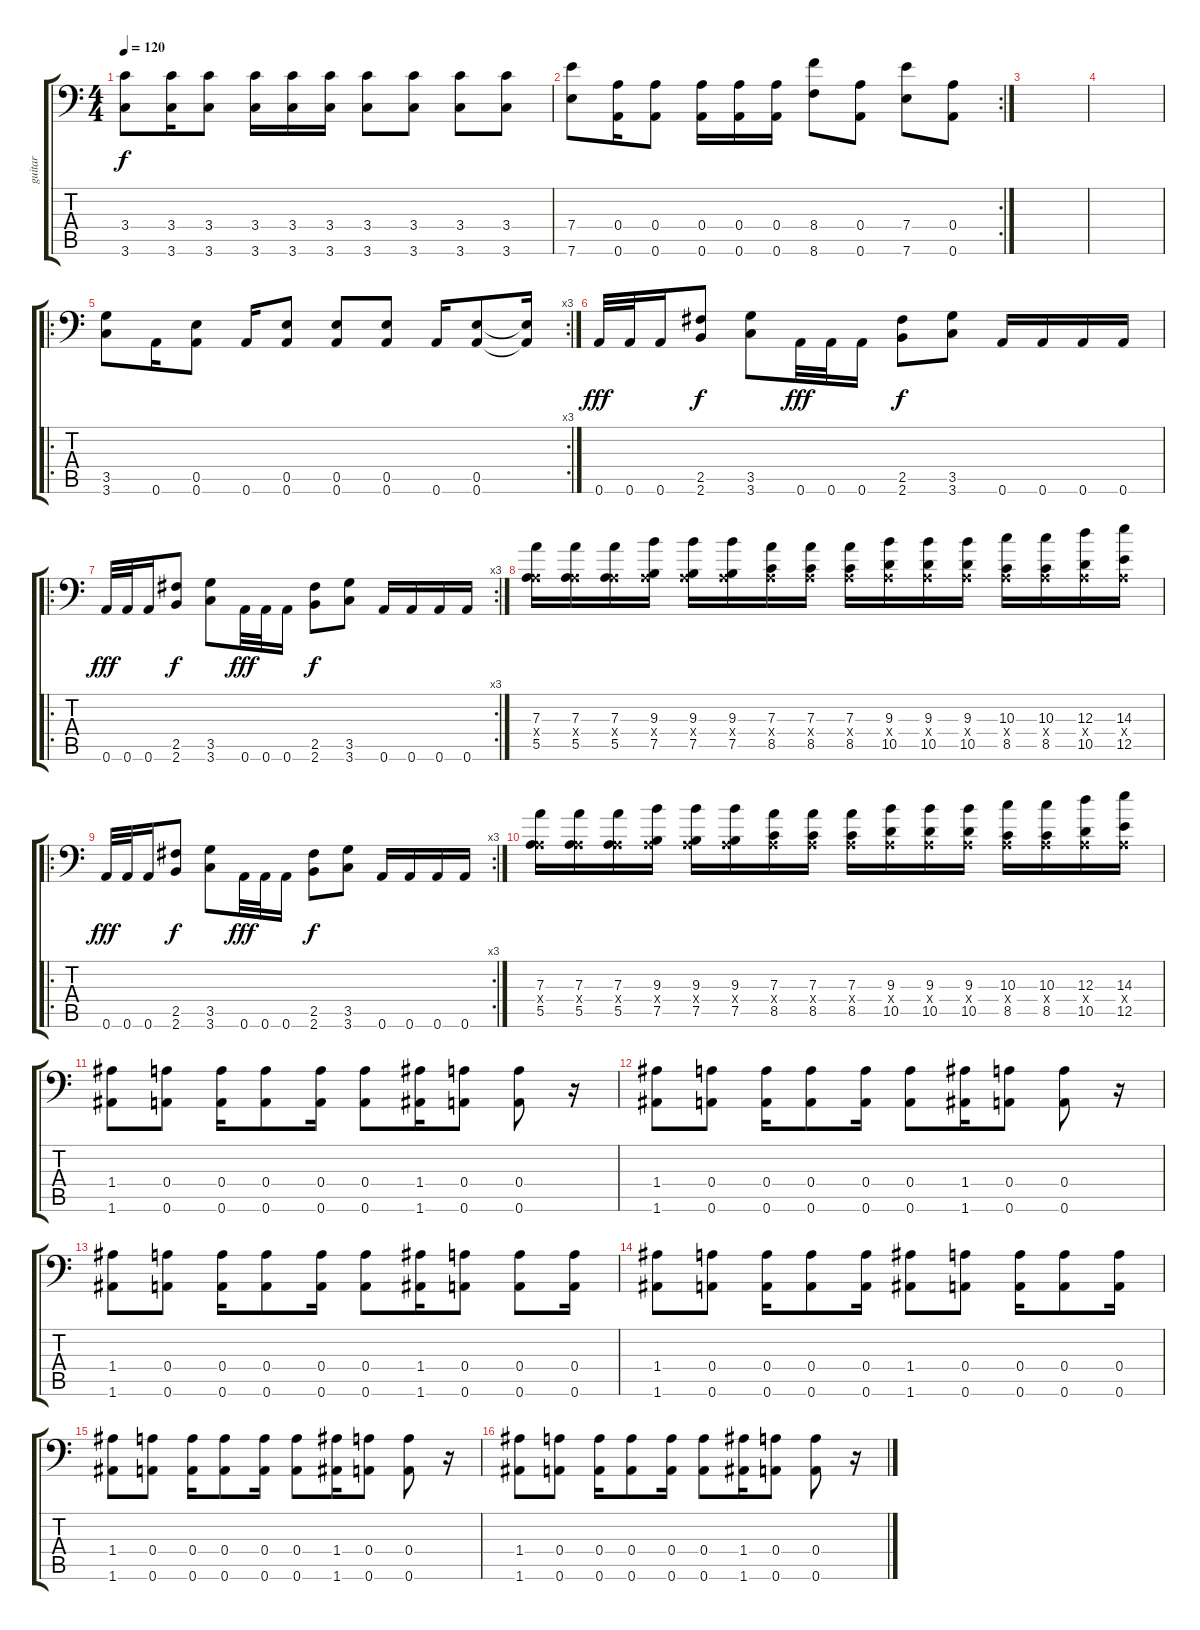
\track ("guitar" "guitar") {instrument overdrivenguitar}
\staff {score tabs}
\tuning (B3 Gb3 D3 A2 E2 A1) {hide}
\ts (4 4)
\tempo 120
\clef f4
\ks c
(3.4 3.6).8{dy f} (3.4 3.6).16 (3.4 3.6).8 (3.4 3.6).16 (3.4 3.6).16 (3.4 3.6).16 (3.4 3.6).8 (3.4 3.6).8 (3.4 3.6).8 (3.4 3.6).8 |
\rc 2
(7.4 7.6).8 (0.4 0.6).16 (0.4 0.6).8 (0.4 0.6).16 (0.4 0.6).16 (0.4 0.6).16 (8.4 8.6).8 (0.4 0.6).8 (7.4 7.6).8 (0.4 0.6).8 |
|
|
\ro
\rc 3
(3.5 3.6).8 0.6.16 (0.5 0.6).8 0.6.16 (0.5 0.6).8 (0.5 0.6).8 (0.5 0.6).8 0.6.16 (0.5 0.6).8 (0.5{t} 0.6{t}).16 |
0.6.32{dy fff} 0.6.32 0.6.16 (2.5 2.6).8{dy f} (3.5 3.6).8 0.6.32{dy fff} 0.6.32 0.6.16 (2.5 2.6).8{dy f} (3.5 3.6).8 0.6.16 0.6.16 0.6.16 0.6.16 |
\ro
\rc 3
0.6.32{dy fff} 0.6.32 0.6.16 (2.5 2.6).8{dy f} (3.5 3.6).8 0.6.32{dy fff} 0.6.32 0.6.16 (2.5 2.6).8{dy f} (3.5 3.6).8 0.6.16 0.6.16 0.6.16 0.6.16 |
(7.3 0.4{x} 5.5).16 (7.3 0.4{x} 5.5).16 (7.3 0.4{x} 5.5).16 (9.3 0.4{x} 7.5).16 (9.3 0.4{x} 7.5).16 (9.3 0.4{x} 7.5).16 (7.3 0.4{x} 8.5).16 (7.3 0.4{x} 8.5).16 (7.3 0.4{x} 8.5).16 (9.3 0.4{x} 10.5).16 (9.3 0.4{x} 10.5).16 (9.3 0.4{x} 10.5).16 (10.3 0.4{x} 8.5).16 (10.3 0.4{x} 8.5).16 (12.3 0.4{x} 10.5).16 (14.3 0.4{x} 12.5).16 |
\ro
\rc 3
0.6.32{dy fff} 0.6.32 0.6.16 (2.5 2.6).8{dy f} (3.5 3.6).8 0.6.32{dy fff} 0.6.32 0.6.16 (2.5 2.6).8{dy f} (3.5 3.6).8 0.6.16 0.6.16 0.6.16 0.6.16 |
(7.3 0.4{x} 5.5).16 (7.3 0.4{x} 5.5).16 (7.3 0.4{x} 5.5).16 (9.3 0.4{x} 7.5).16 (9.3 0.4{x} 7.5).16 (9.3 0.4{x} 7.5).16 (7.3 0.4{x} 8.5).16 (7.3 0.4{x} 8.5).16 (7.3 0.4{x} 8.5).16 (9.3 0.4{x} 10.5).16 (9.3 0.4{x} 10.5).16 (9.3 0.4{x} 10.5).16 (10.3 0.4{x} 8.5).16 (10.3 0.4{x} 8.5).16 (12.3 0.4{x} 10.5).16 (14.3 0.4{x} 12.5).16 |
(1.4 1.6).8{instrument overdrivenguitar} (0.4 0.6).8 (0.4 0.6).16 (0.4 0.6).8 (0.4 0.6).16 (0.4 0.6).8 (1.4 1.6).16 (0.4 0.6).8 (0.4 0.6).8 r.16 |
(1.4 1.6).8 (0.4 0.6).8 (0.4 0.6).16 (0.4 0.6).8 (0.4 0.6).16 (0.4 0.6).8 (1.4 1.6).16 (0.4 0.6).8 (0.4 0.6).8 r.16 |
(1.4 1.6).8 (0.4 0.6).8 (0.4 0.6).16 (0.4 0.6).8 (0.4 0.6).16 (0.4 0.6).8 (1.4 1.6).16 (0.4 0.6).8 (0.4 0.6).8 (0.4 0.6).16 |
(1.4 1.6).8 (0.4 0.6).8 (0.4 0.6).16 (0.4 0.6).8 (0.4 0.6).16 (1.4 1.6).8 (0.4 0.6).8 (0.4 0.6).16 (0.4 0.6).8 (0.4 0.6).16 |
(1.4 1.6).8{instrument overdrivenguitar} (0.4 0.6).8 (0.4 0.6).16 (0.4 0.6).8 (0.4 0.6).16 (0.4 0.6).8 (1.4 1.6).16 (0.4 0.6).8 (0.4 0.6).8 r.16 |
(1.4 1.6).8 (0.4 0.6).8 (0.4 0.6).16 (0.4 0.6).8 (0.4 0.6).16 (0.4 0.6).8 (1.4 1.6).16 (0.4 0.6).8 (0.4 0.6).8 r.16
